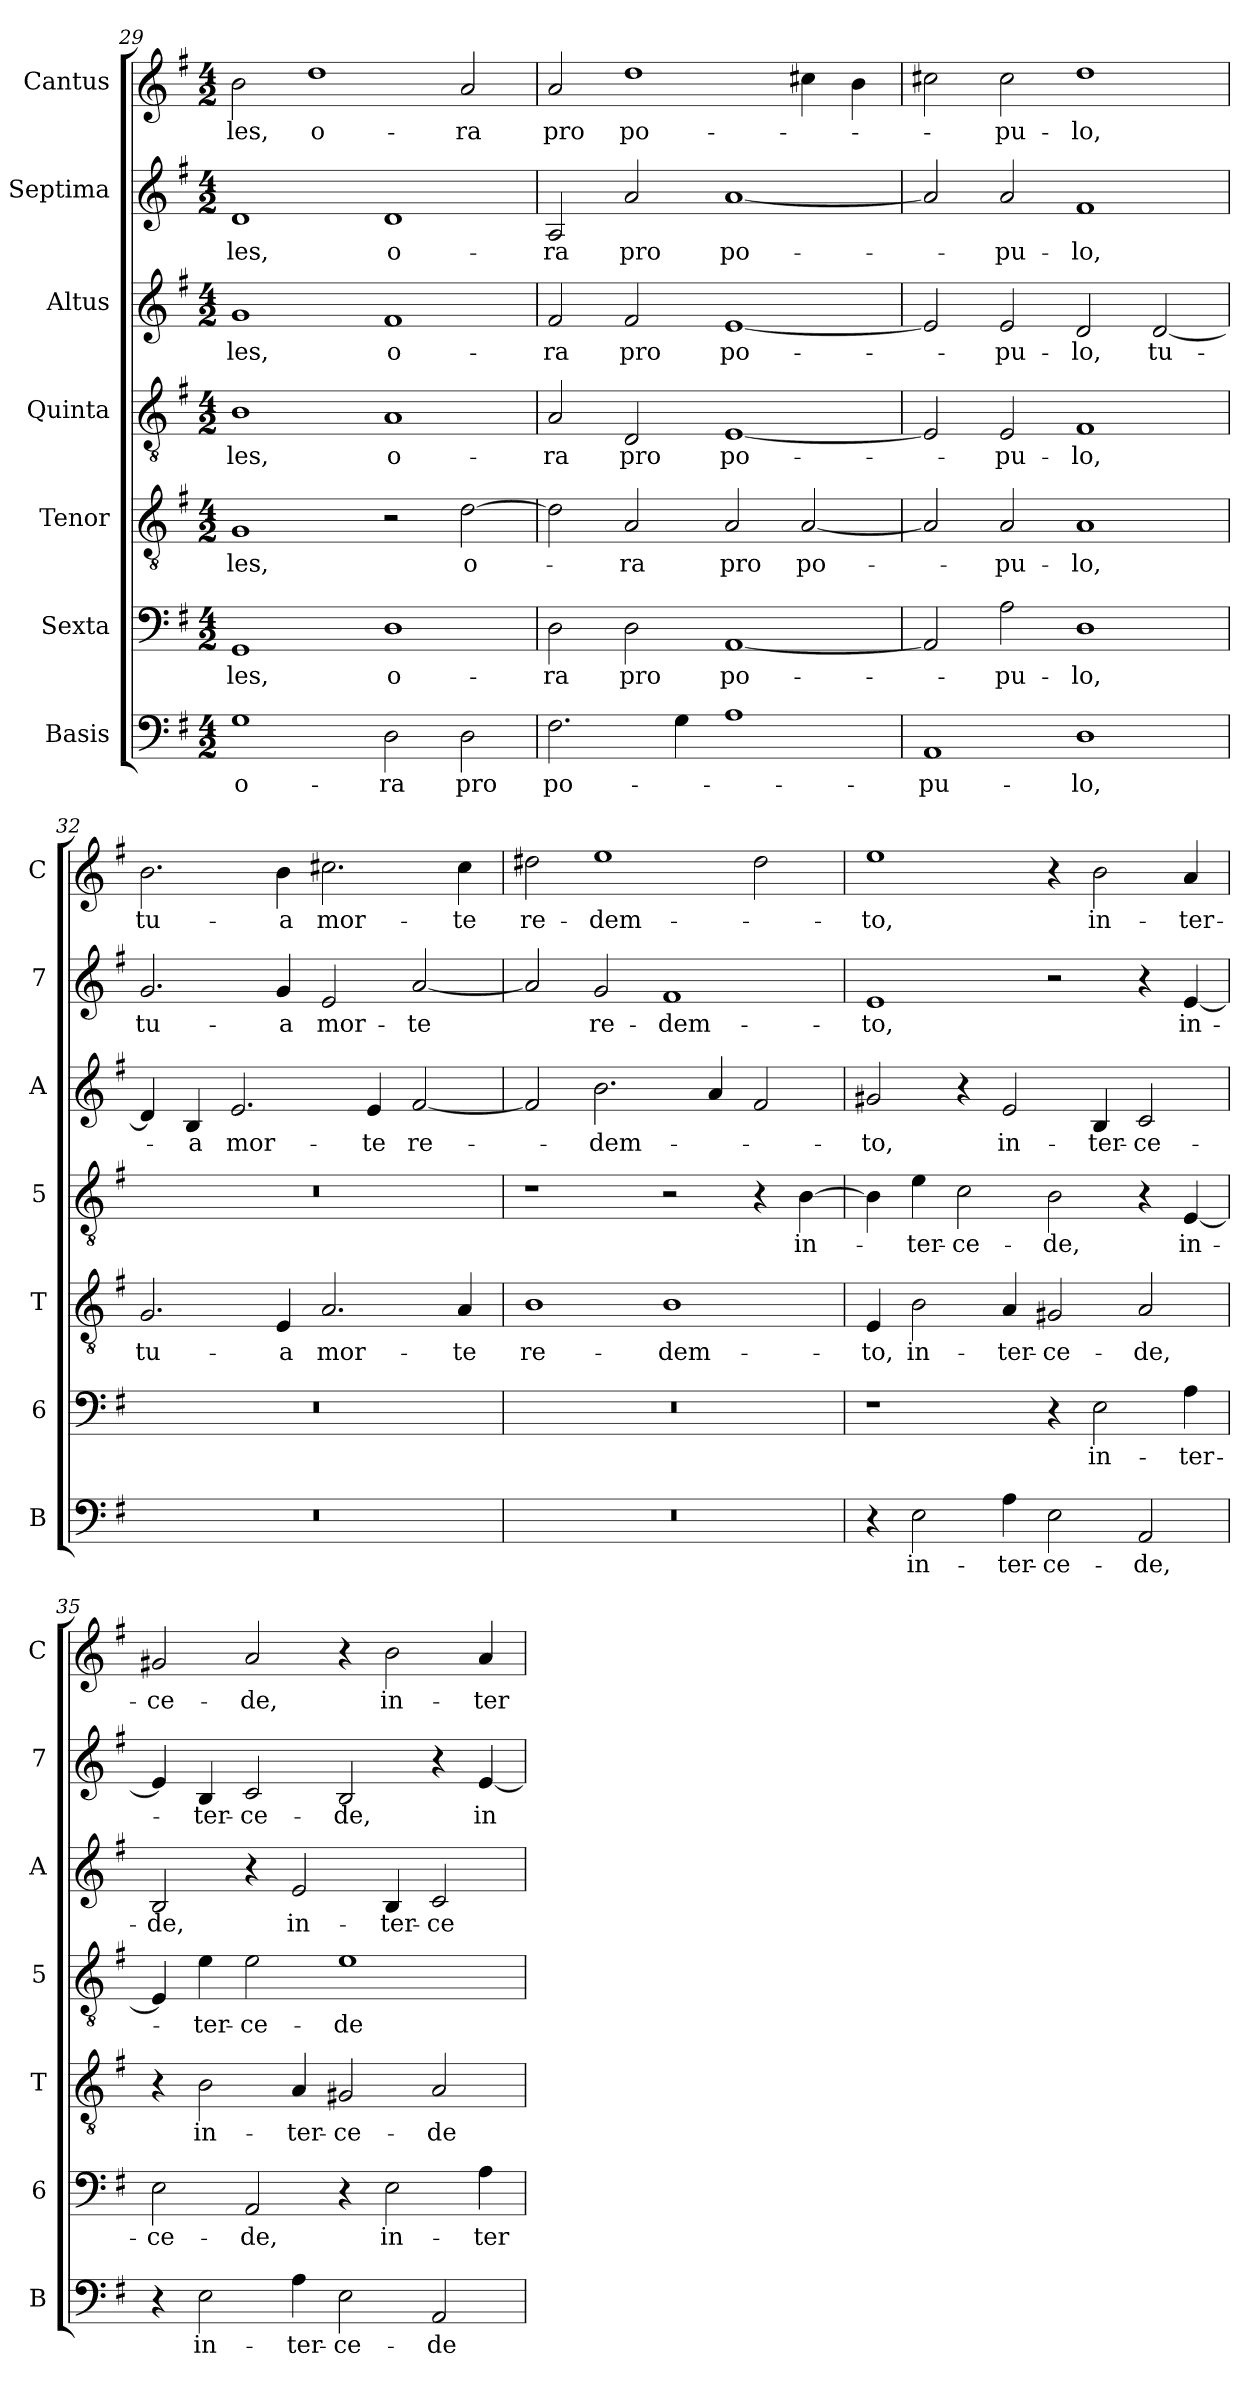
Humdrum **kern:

**kern	**text	**kern	**text	**kern	**text	**kern	**text	**kern	**text	**kern	**text	**kern	**text
*part7	*part7	*part6	*part6	*part5	*part5	*part4	*part4	*part3	*part3	*part2	*part2	*part1	*part1
*staff7	*staff7	*staff6	*staff6	*staff5	*staff5	*staff4	*staff4	*staff3	*staff3	*staff2	*staff2	*staff1	*staff1
*I"Basis	*	*I"Sexta	*	*I"Tenor	*	*I"Quinta	*	*I"Altus	*	*I"Septima	*	*I"Cantus	*
*I'B	*	*I'6	*	*I'T	*	*I'5	*	*I'A	*	*I'7	*	*I'C	*
*clefF4	*	*clefF4	*	*clefGv2	*	*clefGv2	*	*clefG2	*	*clefG2	*	*clefG2	*
*k[f#]	*	*k[f#]	*	*k[f#]	*	*k[f#]	*	*k[f#]	*	*k[f#]	*	*k[f#]	*
*G:	*	*G:	*	*G:	*	*G:	*	*G:	*	*G:	*	*G:	*
*M4/2	*	*M4/2	*	*M4/2	*	*M4/2	*	*M4/2	*	*M4/2	*	*M4/2	*
=29	=29	=29	=29	=29	=29	=29	=29	=29	=29	=29	=29	=29	=29
!	!LO:LY:b	!	!LO:LY:b	!	!LO:LY:b	!	!LO:LY:b	!	!LO:LY:b	!	!LO:LY:b	!	!LO:LY:b
1G	o-	1GG	-les,	1G	-les,	1B	-les,	1g	-les,	1d	-les,	2b\	-les,
!	!	!	!	!	!	!	!	!	!	!	!	!	!LO:LY:b
.	.	.	.	.	.	.	.	.	.	.	.	1dd	o-
!	!LO:LY:b	!	!LO:LY:b	!	!	!	!LO:LY:b	!	!LO:LY:b	!	!LO:LY:b	!	!
2D\	-ra	1D	o-	2r	.	1A	o-	1f#	o-	1d	o-	.	.
!	!LO:LY:b	!	!	!	!LO:LY:b	!	!	!	!	!	!	!	!LO:LY:b
2D\	pro	.	.	[2d\	o-	.	.	.	.	.	.	2a/	-ra
=30	=30	=30	=30	=30	=30	=30	=30	=30	=30	=30	=30	=30	=30
!	!LO:LY:b	!	!LO:LY:b	!	!	!	!LO:LY:b	!	!LO:LY:b	!	!LO:LY:b	!	!LO:LY:b
2.F#\	po-	2D\	-ra	2d\]	.	2A/	-ra	2f#/	-ra	2A/	-ra	2a/	pro
!	!	!	!LO:LY:b	!	!LO:LY:b	!	!LO:LY:b	!	!LO:LY:b	!	!LO:LY:b	!	!LO:LY:b
.	.	2D\	pro	2A/	-ra	2D/	pro	2f#/	pro	2a/	pro	1dd	po-
4G\	.	.	.	.	.	.	.	.	.	.	.	.	.
!	!	!	!LO:LY:b	!	!LO:LY:b	!	!LO:LY:b	!	!LO:LY:b	!	!LO:LY:b	!	!
1A	.	[1AA	po-	2A/	pro	[1E	po-	[1e	po-	[1a	po-	.	.
!	!	!	!	!	!LO:LY:b	!	!	!	!	!	!	!	!
.	.	.	.	[2A/	po-	.	.	.	.	.	.	4cc#X\	.
.	.	.	.	.	.	.	.	.	.	.	.	4b\	.
=31	=31	=31	=31	=31	=31	=31	=31	=31	=31	=31	=31	=31	=31
!	!LO:LY:b	!	!	!	!	!	!	!	!	!	!	!	!
1AA	-pu-	2AA/]	.	2A/]	.	2E/]	.	2e/]	.	2a/]	.	2cc#X\	.
!	!	!	!LO:LY:b	!	!LO:LY:b	!	!LO:LY:b	!	!LO:LY:b	!	!LO:LY:b	!	!LO:LY:b
.	.	2A\	-pu-	2A/	-pu-	2E/	-pu-	2e/	-pu-	2a/	-pu-	2cc#\	-pu-
!	!LO:LY:b	!	!LO:LY:b	!	!LO:LY:b	!	!LO:LY:b	!	!LO:LY:b	!	!LO:LY:b	!	!LO:LY:b
1D	-lo,	1D	-lo,	1A	-lo,	1F#	-lo,	2d/	-lo,	1f#	-lo,	1dd	-lo,
!	!	!	!	!	!	!	!	!	!LO:LY:b	!	!	!	!
.	.	.	.	.	.	.	.	[2d/	tu-	.	.	.	.
!!LO:LB:g=z
=32	=32	=32	=32	=32	=32	=32	=32	=32	=32	=32	=32	=32	=32
!	!	!	!	!	!LO:LY:b	!	!	!	!	!	!LO:LY:b	!	!LO:LY:b
0r	.	0r	.	2.G/	tu-	0r	.	4d/]	.	2.g/	tu-	2.b\	tu-
!	!	!	!	!	!	!	!	!	!LO:LY:b	!	!	!	!
.	.	.	.	.	.	.	.	4B/	-a	.	.	.	.
!	!	!	!	!	!	!	!	!	!LO:LY:b	!	!	!	!
.	.	.	.	.	.	.	.	2.e/	mor-	.	.	.	.
!	!	!	!	!	!LO:LY:b	!	!	!	!	!	!LO:LY:b	!	!LO:LY:b
.	.	.	.	4E/	-a	.	.	.	.	4g/	-a	4b\	-a
!	!	!	!	!	!LO:LY:b	!	!	!	!	!	!LO:LY:b	!	!LO:LY:b
.	.	.	.	2.A/	mor-	.	.	.	.	2e/	mor-	2.cc#X\	mor-
!	!	!	!	!	!	!	!	!	!LO:LY:b	!	!	!	!
.	.	.	.	.	.	.	.	4e/	-te	.	.	.	.
!	!	!	!	!	!	!	!	!	!LO:LY:b	!	!LO:LY:b	!	!
.	.	.	.	.	.	.	.	[2f#/	re-	[2a/	-te	.	.
!	!	!	!	!	!LO:LY:b	!	!	!	!	!	!	!	!LO:LY:b
.	.	.	.	4A/	-te	.	.	.	.	.	.	4cc#\	-te
=33	=33	=33	=33	=33	=33	=33	=33	=33	=33	=33	=33	=33	=33
!	!	!	!	!	!LO:LY:b	!	!	!	!	!	!	!	!LO:LY:b
0r	.	0r	.	1B	re-	1r	.	2f#/]	.	2a/]	.	2dd#X\	re-
!	!	!	!	!	!	!	!	!	!LO:LY:b	!	!LO:LY:b	!	!LO:LY:b
.	.	.	.	.	.	.	.	2.b\	-dem-	2g/	re-	1ee	-dem-
!	!	!	!	!	!LO:LY:b	!	!	!	!	!	!LO:LY:b	!	!
.	.	.	.	1B	-dem-	2r	.	.	.	1f#	-dem-	.	.
.	.	.	.	.	.	.	.	4a/	.	.	.	.	.
.	.	.	.	.	.	4r	.	2f#/	.	.	.	2dd#\	.
!	!	!	!	!	!	!	!LO:LY:b	!	!	!	!	!	!
.	.	.	.	.	.	[4B\	in-	.	.	.	.	.	.
=34	=34	=34	=34	=34	=34	=34	=34	=34	=34	=34	=34	=34	=34
!	!	!	!	!	!LO:LY:b	!	!	!	!LO:LY:b	!	!LO:LY:b	!	!LO:LY:b
4r	.	1r	.	4E/	-to,	4B\]	.	2g#X/	-to,	1e	-to,	1ee	-to,
!	!LO:LY:b	!	!	!	!LO:LY:b	!	!LO:LY:b	!	!	!	!	!	!
2E\	in-	.	.	2B\	in-	4e\	-ter-	.	.	.	.	.	.
!	!	!	!	!	!	!	!LO:LY:b	!	!	!	!	!	!
.	.	.	.	.	.	2c\	-ce-	4r	.	.	.	.	.
!	!LO:LY:b	!	!	!	!LO:LY:b	!	!	!	!LO:LY:b	!	!	!	!
4A\	-ter-	.	.	4A/	-ter-	.	.	2e/	in-	.	.	.	.
!	!LO:LY:b	!	!	!	!LO:LY:b	!	!LO:LY:b	!	!	!	!	!	!
2E\	-ce-	4r	.	2G#X/	-ce-	2B\	-de,	.	.	2r	.	4r	.
!	!	!	!LO:LY:b	!	!	!	!	!	!LO:LY:b	!	!	!	!LO:LY:b
.	.	2E\	in-	.	.	.	.	4B/	-ter-	.	.	2b\	in-
!	!LO:LY:b	!	!	!	!LO:LY:b	!	!	!	!LO:LY:b	!	!	!	!
2AA/	-de,	.	.	2A/	-de,	4r	.	2c/	-ce-	4r	.	.	.
!	!	!	!LO:LY:b	!	!	!	!LO:LY:b	!	!	!	!LO:LY:b	!	!LO:LY:b
.	.	4A\	-ter-	.	.	[4E/	in-	.	.	[4e/	in-	4a/	-ter-
=35	=35	=35	=35	=35	=35	=35	=35	=35	=35	=35	=35	=35	=35
!	!	!	!LO:LY:b	!	!	!	!	!	!LO:LY:b	!	!	!	!LO:LY:b
4r	.	2E\	-ce-	4r	.	4E/]	.	2B/	-de,	4e/]	.	2g#X/	-ce-
!	!LO:LY:b	!	!	!	!LO:LY:b	!	!LO:LY:b	!	!	!	!LO:LY:b	!	!
2E\	in-	.	.	2B\	in-	4e\	-ter-	.	.	4B/	-ter-	.	.
!	!	!	!LO:LY:b	!	!	!	!LO:LY:b	!	!	!	!LO:LY:b	!	!LO:LY:b
.	.	2AA/	-de,	.	.	2e\	-ce-	4r	.	2c/	-ce-	2a/	-de,
!	!LO:LY:b	!	!	!	!LO:LY:b	!	!	!	!LO:LY:b	!	!	!	!
4A\	-ter-	.	.	4A/	-ter-	.	.	2e/	in-	.	.	.	.
!	!LO:LY:b	!	!	!	!LO:LY:b	!	!LO:LY:b	!	!	!	!LO:LY:b	!	!
2E\	-ce-	4r	.	2G#X/	-ce-	1e	-de	.	.	2B/	-de,	4r	.
!	!	!	!LO:LY:b	!	!	!	!	!	!LO:LY:b	!	!	!	!LO:LY:b
.	.	2E\	in-	.	.	.	.	4B/	-ter-	.	.	2b\	in-
!	!LO:LY:b	!	!	!	!LO:LY:b	!	!	!	!LO:LY:b	!	!	!	!
2AA/	-de	.	.	2A/	-de	.	.	2c/	-ce-	4r	.	.	.
!	!	!	!LO:LY:b	!	!	!	!	!	!	!	!LO:LY:b	!	!LO:LY:b
.	.	4A\	-ter-	.	.	.	.	.	.	[4e/	in-	4a/	-ter-
=	=	=	=	=	=	=	=	=	=	=	=	=	=
*-	*-	*-	*-	*-	*-	*-	*-	*-	*-	*-	*-	*-	*-
